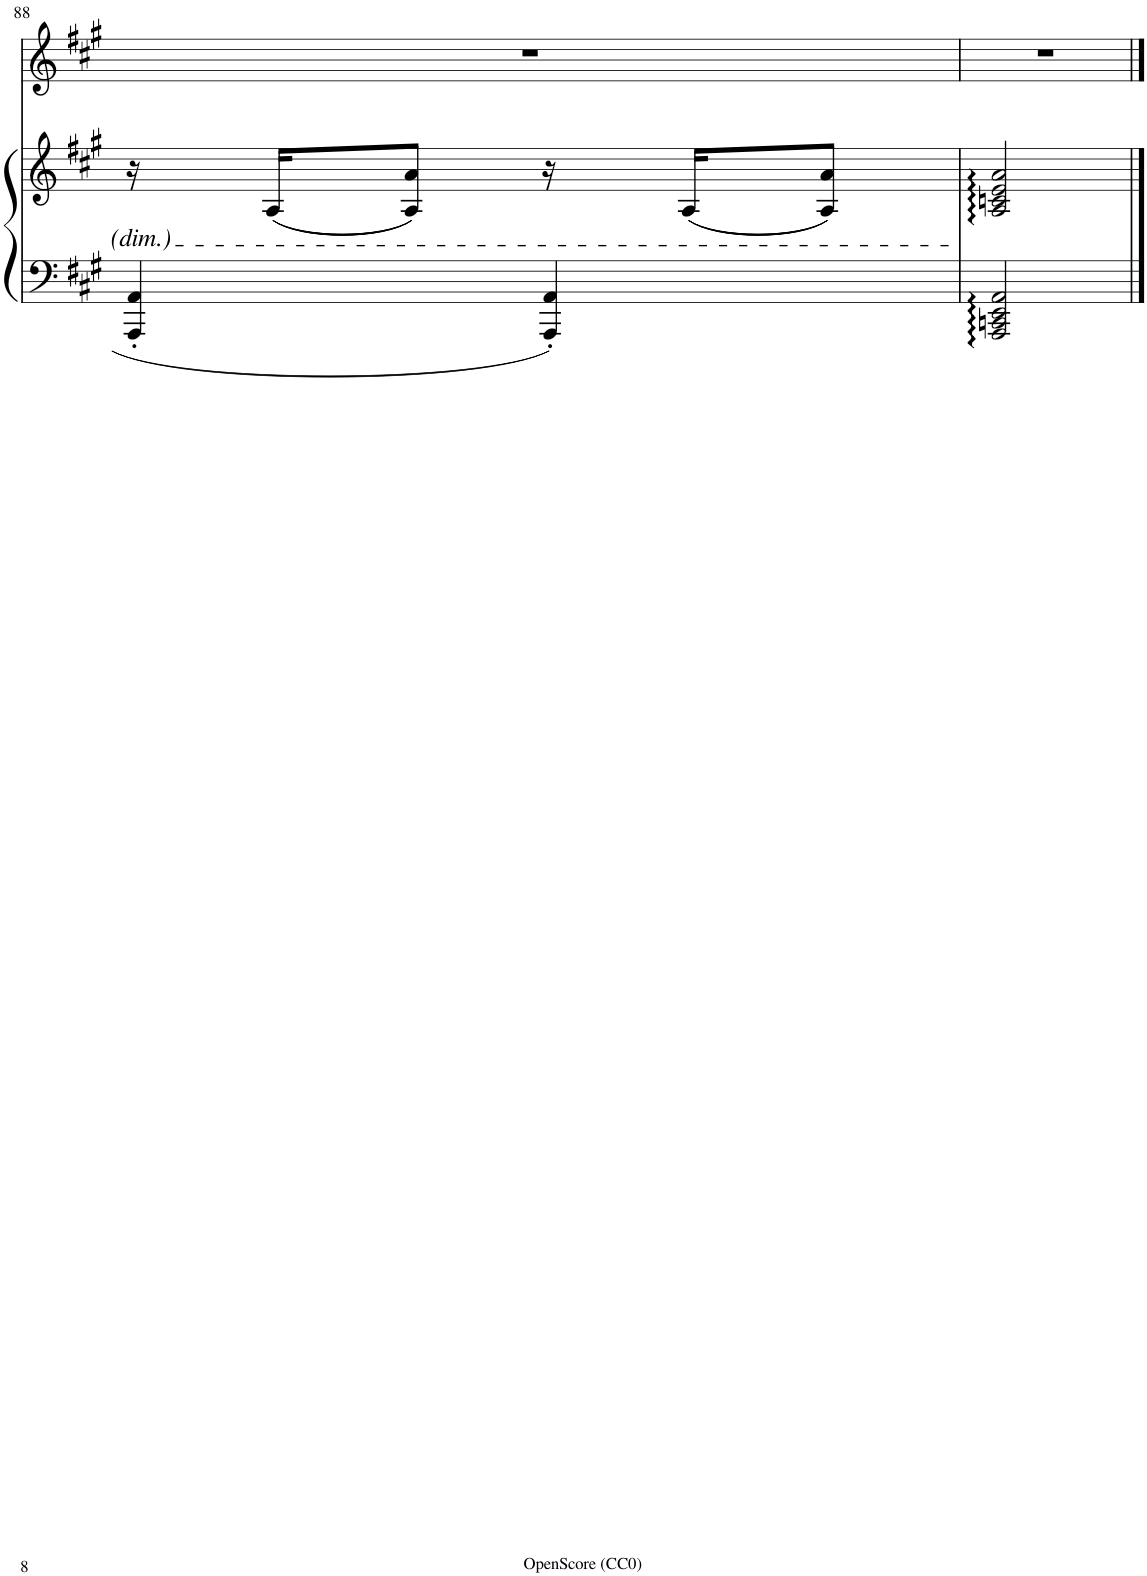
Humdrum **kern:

**kern	**kern	**kern
*part2	*part2	*part1
*staff3	*staff2	*staff1
*I"Pianoforte	*	*I"Singstimme Voice
*I'Pno	*	*
!!LO:PB:g=z
*clefF4	*clefG2	*clefG2
*k[f#c#g#]	*k[f#c#g#]	*k[f#c#g#]
*M2/4	*M2/4	*M2/4
=88	=88	=88
4AAA/' 4AA/'	16r	2r
.	((16A/KL	.
.	8A/ 8a/J))	.
4AAA/' 4AA/'	16r	.
.	((16A/KL	.
.	8A/ 8a/J))	.
=89	=89	=89
2AAA/: 2CCn/: 2EE/: 2AA/:	2A/: 2cn/: 2e/: 2a/:	2r
==	==	==
*-	*-	*-
